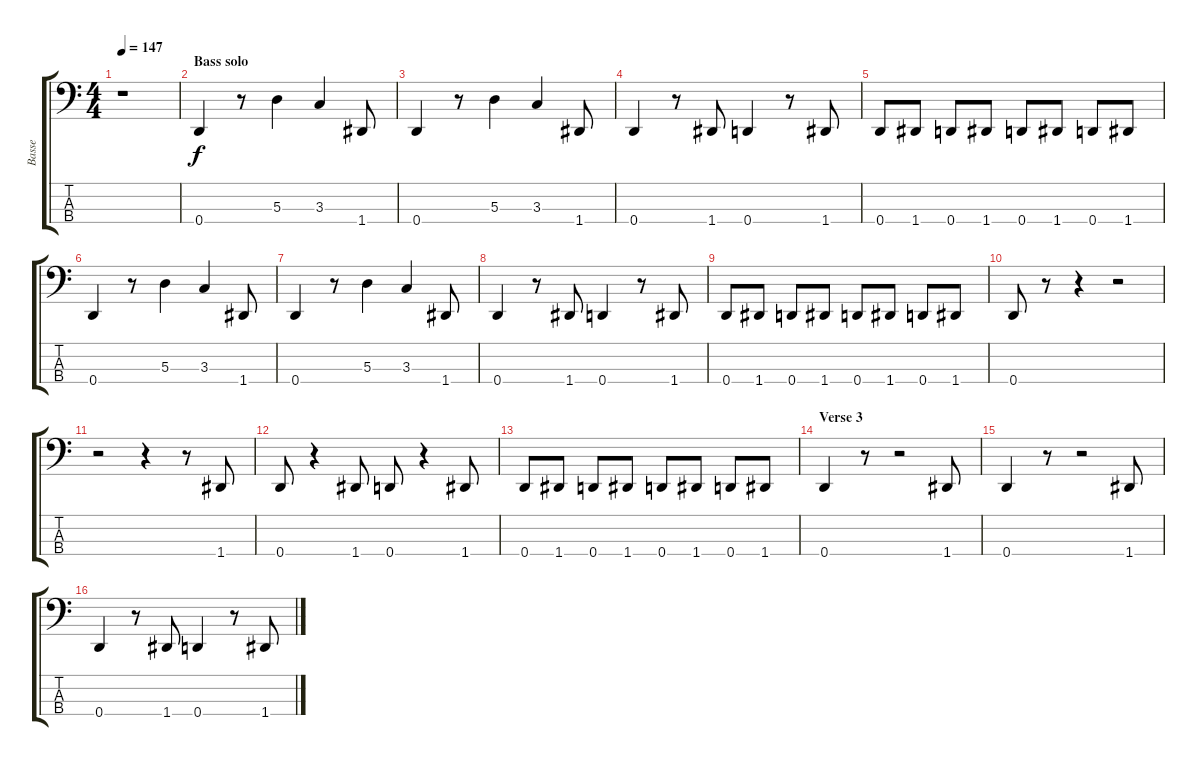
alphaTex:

\track ("Basse" "Basse") {instrument electricbasspick}
\staff {score tabs}
\tuning (G2 D2 A1 D1) {hide}
\ts (4 4)
\tempo 147
\clef f4
\ks c
r.1{dy f} |
\section ("" "Bass solo")
0.4.4 r.8 5.3.4 3.3.4 1.4.8 |
0.4.4 r.8 5.3.4 3.3.4 1.4.8 |
0.4.4 r.8 1.4.8 0.4.4 r.8 1.4.8 |
0.4.8 1.4.8 0.4.8 1.4.8 0.4.8 1.4.8 0.4.8 1.4.8 |
0.4.4 r.8 5.3.4 3.3.4 1.4.8 |
0.4.4 r.8 5.3.4 3.3.4 1.4.8 |
0.4.4 r.8 1.4.8 0.4.4 r.8 1.4.8 |
0.4.8 1.4.8 0.4.8 1.4.8 0.4.8 1.4.8 0.4.8 1.4.8 |
0.4.8 r.8 r.4 r.2 |
r.2 r.4 r.8 1.4.8 |
0.4.8 r.4 1.4.8 0.4.8 r.4 1.4.8 |
0.4.8 1.4.8 0.4.8 1.4.8 0.4.8 1.4.8 0.4.8 1.4.8 |
\section ("" "Verse 3")
0.4.4 r.8 r.2 1.4.8 |
0.4.4 r.8 r.2 1.4.8 |
0.4.4 r.8 1.4.8 0.4.4 r.8 1.4.8
